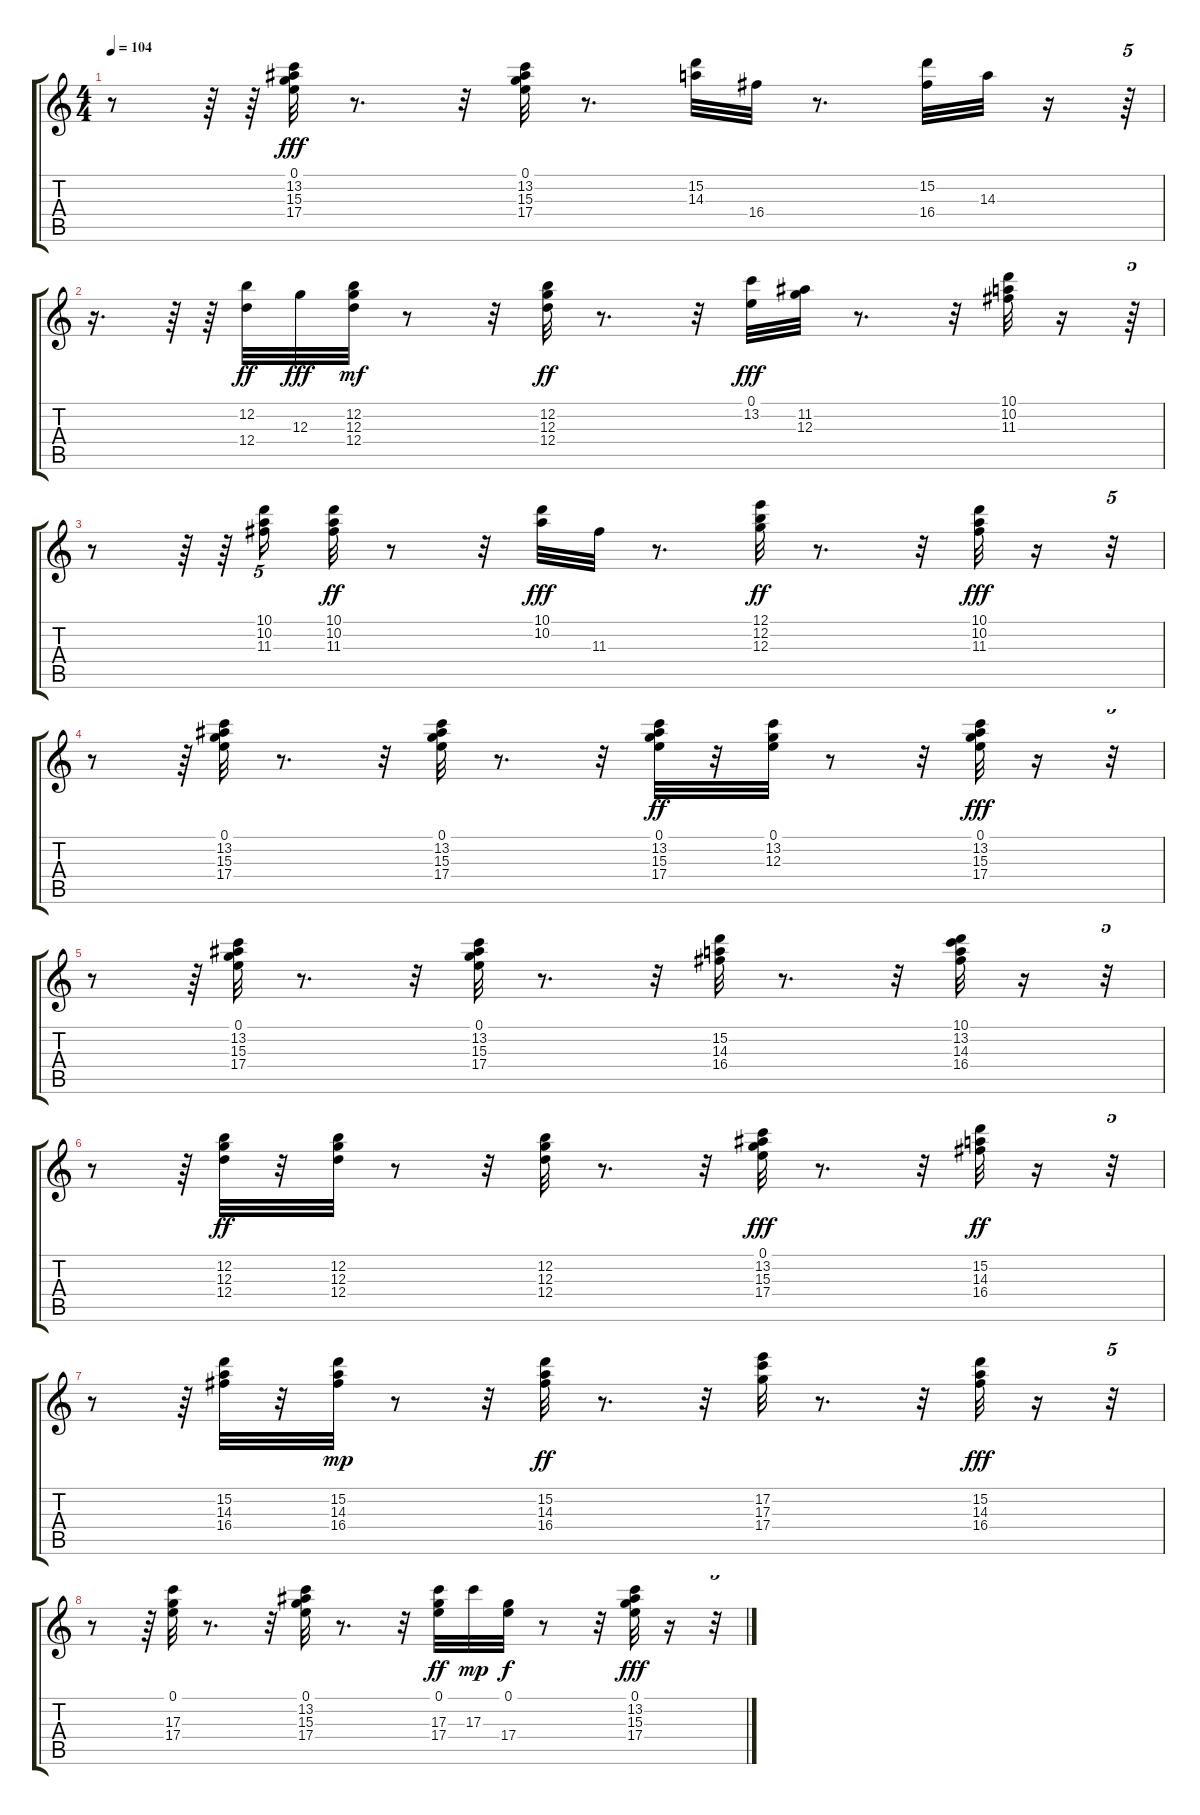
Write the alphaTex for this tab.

\track "" {instrument electricguitarclean}
\staff {score tabs}
\tuning (E4 B3 G3 D3 A2 E2) {hide}
\ts (4 4)
\tempo 104
\clef g2
\ks c
r.8{dy fff} r.64 r.64 (0.1 13.2 15.3 17.4).32 r.8{d} r.32 (0.1 13.2 15.3 17.4).32 r.8{d} (15.2 14.3).32 16.4.32 r.8{d} (15.2 16.4).32 14.3.32 r.16 r.64{tu (5 4)} |
r.16{d} r.64 r.64 (12.2 12.4).32{dy ff} 12.3.32{dy fff} (12.2 12.3 12.4).32{dy mf} r.8 r.32 (12.2 12.3 12.4).32{dy ff} r.8{d} r.32 (0.1 13.2).32{dy fff} (11.2 12.3).32 r.8{d} r.32 (10.1 10.2 11.3).32 r.16 r.64{tu (5 4)} |
r.8 r.64 r.64 (10.1 10.2 11.3).16{tu (5 4)} (10.1 10.2 11.3).32{dy ff} r.8 r.32 (10.1 10.2).32{dy fff} 11.3.32 r.8{d} (12.1 12.2 12.3).32{dy ff} r.8{d} r.32 (10.1 10.2 11.3).32{dy fff} r.16 r.32{tu (5 4)} |
r.8 r.64 (0.1 13.2 15.3 17.4).32 r.8{d} r.32 (0.1 13.2 15.3 17.4).32 r.8{d} r.32 (0.1 13.2 15.3 17.4).32{dy ff} r.32 (0.1 13.2 12.3).32 r.8 r.32 (0.1 13.2 15.3 17.4).32{dy fff} r.16 r.32{tu (5 4)} |
r.8 r.64 (0.1 13.2 15.3 17.4).32 r.8{d} r.32 (0.1 13.2 15.3 17.4).32 r.8{d} r.32 (15.2 14.3 16.4).32 r.8{d} r.32 (10.1 13.2 14.3 16.4).32 r.16 r.32{tu (5 4)} |
r.8 r.64 (12.2 12.3 12.4).32{dy ff} r.32 (12.2 12.3 12.4).32 r.8 r.32 (12.2 12.3 12.4).32 r.8{d} r.32 (0.1 13.2 15.3 17.4).32{dy fff} r.8{d} r.32 (15.2 14.3 16.4).32{dy ff} r.16 r.32{tu (5 4)} |
r.8 r.64 (15.2 14.3 16.4).32 r.32 (15.2 14.3 16.4).32{dy mp} r.8 r.32 (15.2 14.3 16.4).32{dy ff} r.8{d} r.32 (17.2 17.3 17.4).32 r.8{d} r.32 (15.2 14.3 16.4).32{dy fff} r.16 r.32{tu (5 4)} |
r.8 r.64 (0.1 17.3 17.4).32 r.8{d} r.32 (0.1 13.2 15.3 17.4).32 r.8{d} r.32 (0.1 17.3 17.4).32{dy ff} 17.3.32{dy mp} (0.1 17.4).32{dy f} r.8 r.32 (0.1 13.2 15.3 17.4).32{dy fff} r.16 r.32{tu (5 4)}
